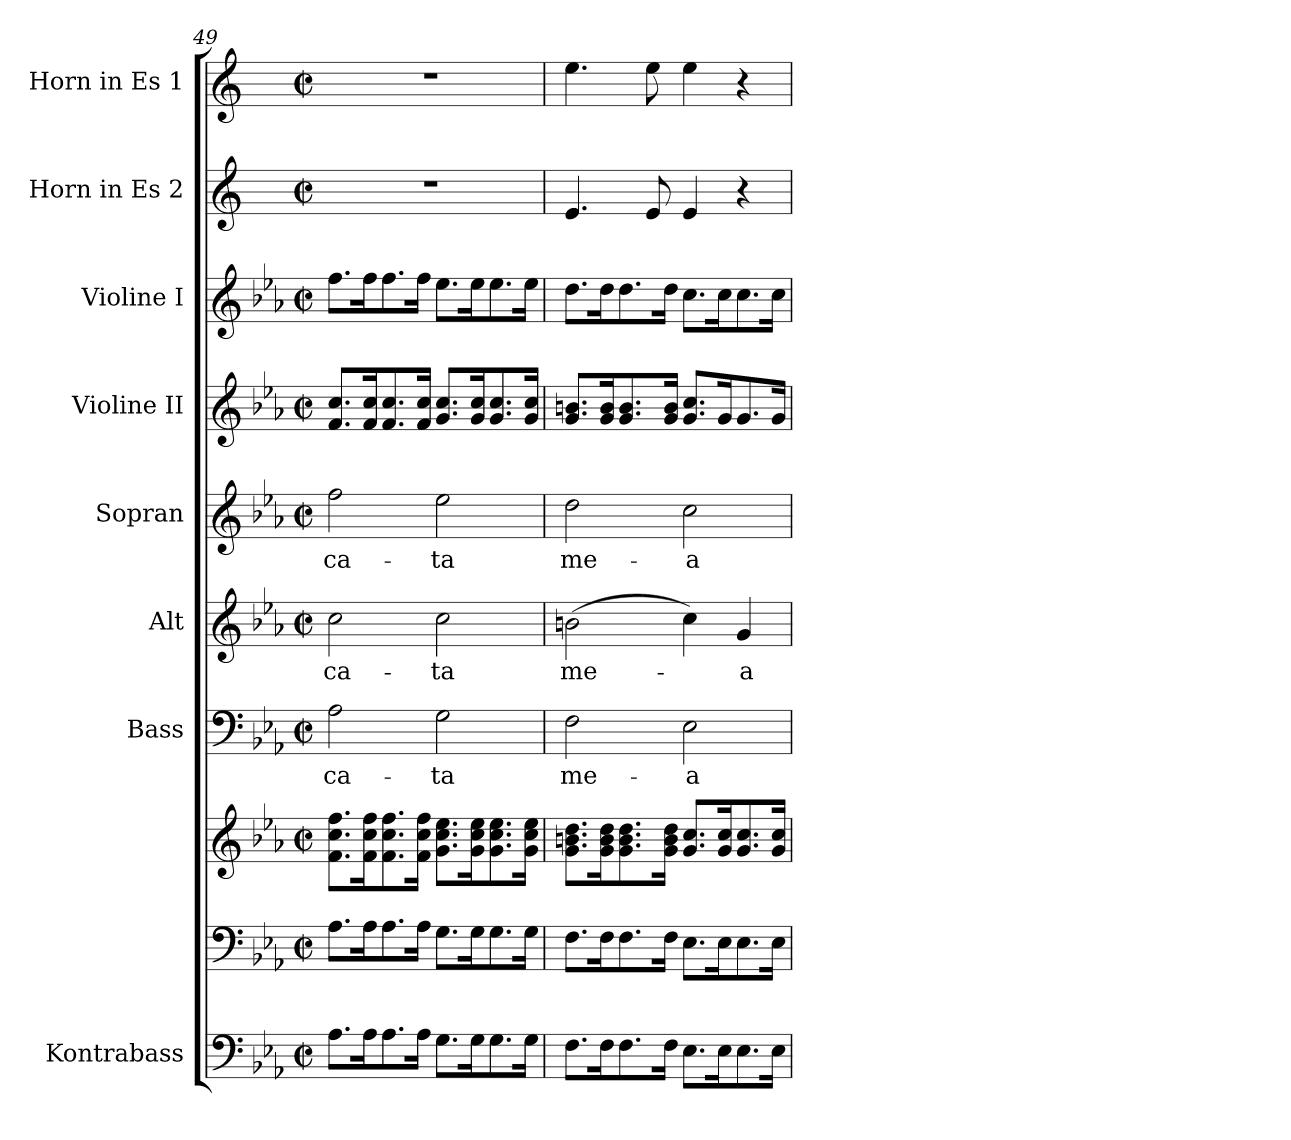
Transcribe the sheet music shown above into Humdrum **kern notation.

**kern	**kern	**kern	**kern	**text	**kern	**text	**kern	**text	**kern	**kern	**kern	**kern
*part9	*part8	*part8	*part7	*part7	*part6	*part6	*part5	*part5	*part4	*part3	*part2	*part1
*staff10	*staff9	*staff8	*staff7	*staff7	*staff6	*staff6	*staff5	*staff5	*staff4	*staff3	*staff2	*staff1
*I"Kontrabass	*	*	*I"Bass	*	*I"Alt	*	*I"Sopran	*	*I"Violine II	*I"Violine I	*I"Horn in Es 2	*I"Horn in Es 1
*I'Kb.	*	*	*I'B.	*	*I'A.	*	*I'S.	*	*I'Vl. II	*I'Vl. I	*	*
!!LO:PB:g=z
*clefF4	*clefF4	*clefG2	*clefF4	*	*clefG2	*	*clefG2	*	*clefG2	*clefG2	*clefG2	*clefG2
*ITrd7c12	*	*	*	*	*	*	*	*	*	*	*ITrd5c9	*ITrd5c9
*k[b-e-a-]	*k[b-e-a-]	*k[b-e-a-]	*k[b-e-a-]	*	*k[b-e-a-]	*	*k[b-e-a-]	*	*k[b-e-a-]	*k[b-e-a-]	*k[b-e-a-]	*k[b-e-a-]
*E-:	*E-:	*E-:	*E-:	*	*E-:	*	*E-:	*	*E-:	*E-:	*E-:	*E-:
*M2/2	*M2/2	*M2/2	*M2/2	*	*M2/2	*	*M2/2	*	*M2/2	*M2/2	*M2/2	*M2/2
*met(c|)	*met(c|)	*met(c|)	*met(c|)	*	*met(c|)	*	*met(c|)	*	*met(c|)	*met(c|)	*met(c|)	*met(c|)
=49	=49	=49	=49	=49	=49	=49	=49	=49	=49	=49	=49	=49
!	!	!	!	!LO:LY:b	!	!LO:LY:b	!	!LO:LY:b	!	!	!	!
8.AA-\L	8.A-\L	8.f\ 8.cc\ 8.ff\L	2A-\	-ca-	2cc\	-ca-	2ff\	-ca-	8.f/ 8.cc/L	8.ff\L	1r	1r
16AA-\k	16A-\k	16f\ 16cc\ 16ff\k	.	.	.	.	.	.	16f/ 16cc/k	16ff\k	.	.
8.AA-\	8.A-\	8.f\ 8.cc\ 8.ff\	.	.	.	.	.	.	8.f/ 8.cc/	8.ff\	.	.
16AA-\Jk	16A-\Jk	16f\ 16cc\ 16ff\Jk	.	.	.	.	.	.	16f/ 16cc/Jk	16ff\Jk	.	.
!	!	!	!	!LO:LY:b	!	!LO:LY:b	!	!LO:LY:b	!	!	!	!
8.GG\L	8.G\L	8.g\ 8.cc\ 8.ee-\L	2G\	-ta	2cc\	-ta	2ee-\	-ta	8.g/ 8.cc/L	8.ee-\L	.	.
16GG\k	16G\k	16g\ 16cc\ 16ee-\k	.	.	.	.	.	.	16g/ 16cc/k	16ee-\k	.	.
8.GG\	8.G\	8.g\ 8.cc\ 8.ee-\	.	.	.	.	.	.	8.g/ 8.cc/	8.ee-\	.	.
16GG\Jk	16G\Jk	16g\ 16cc\ 16ee-\Jk	.	.	.	.	.	.	16g/ 16cc/Jk	16ee-\Jk	.	.
=50	=50	=50	=50	=50	=50	=50	=50	=50	=50	=50	=50	=50
!	!	!	!	!LO:LY:b	!	!LO:LY:b	!	!LO:LY:b	!	!	!	!
8.FF\L	8.F\L	8.g\ 8.bn\ 8.dd\L	2F\	me-	(>2bn\	me-	2dd\	me-	8.g/ 8.bn/L	8.dd\L	4.G/	4.g\
16FF\k	16F\k	16g\ 16b\ 16dd\k	.	.	.	.	.	.	16g/ 16b/k	16dd\k	.	.
8.FF\	8.F\	8.g\ 8.b\ 8.dd\	.	.	.	.	.	.	8.g/ 8.b/	8.dd\	.	.
.	.	.	.	.	.	.	.	.	.	.	8G/	8g\
16FF\Jk	16F\Jk	16g\ 16b\ 16dd\Jk	.	.	.	.	.	.	16g/ 16b/Jk	16dd\Jk	.	.
!	!	!	!	!LO:LY:b	!	!	!	!LO:LY:b	!	!	!	!
8.EE-\L	8.E-\L	8.g/ 8.cc/L	2E-\	-a	4cc\)	.	2cc\	-a	8.g/ 8.cc/L	8.cc\L	4G/	4g\
16EE-\k	16E-\k	16g/ 16cc/k	.	.	.	.	.	.	16g/k	16cc\k	.	.
!	!	!	!	!	!	!LO:LY:b	!	!	!	!	!	!
8.EE-\	8.E-\	8.g/ 8.cc/	.	.	4g/	-a	.	.	8.g/	8.cc\	4r	4r
16EE-\Jk	16E-\Jk	16g/ 16cc/Jk	.	.	.	.	.	.	16g/Jk	16cc\Jk	.	.
=	=	=	=	=	=	=	=	=	=	=	=	=
*-	*-	*-	*-	*-	*-	*-	*-	*-	*-	*-	*-	*-
